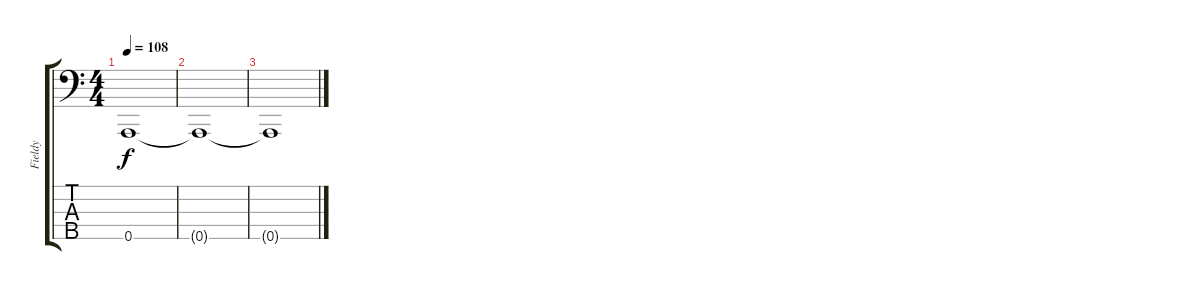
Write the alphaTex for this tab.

\track ("Fieldy" "Fieldy") {instrument electricbassfinger}
\staff {score tabs}
\tuning (F2 C2 G1 D1 A0) {hide}
\ts (4 4)
\tempo 108
\clef f4
\ks c
0.5{t}.1{dy f volume 14} |
0.5{t}.1{volume 13} |
0.5{t}.1{volume 12}
